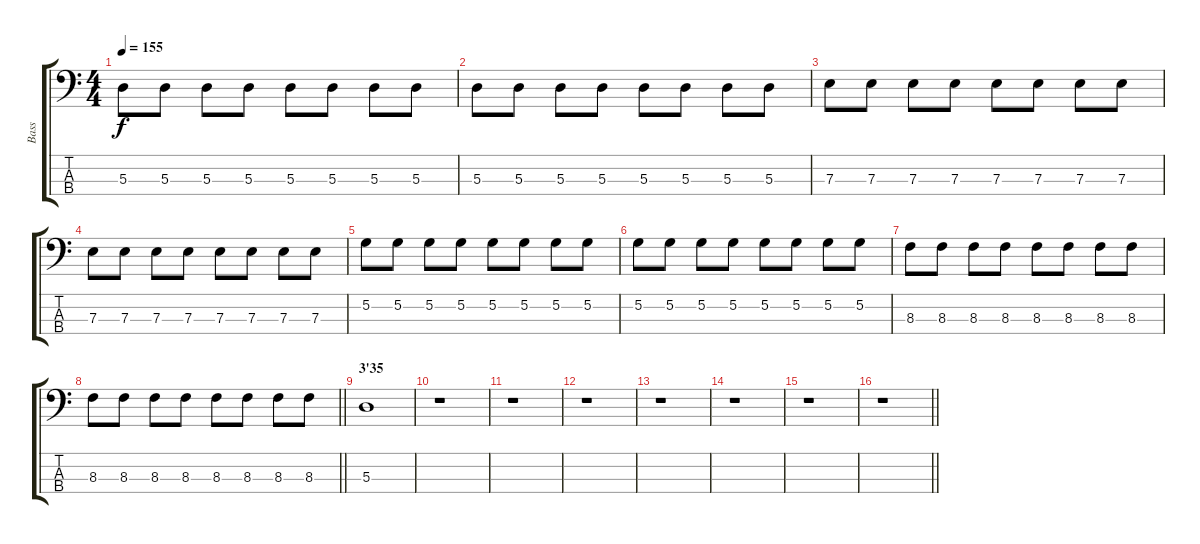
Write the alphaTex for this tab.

\track ("Bass" "Bass") {instrument electricbassfinger}
\staff {score tabs}
\tuning (G2 D2 A1 E1) {hide}
\ts (4 4)
\tempo 155
\clef f4
\ks c
5.3.8{dy f} 5.3.8 5.3.8 5.3.8 5.3.8 5.3.8 5.3.8 5.3.8 |
5.3.8 5.3.8 5.3.8 5.3.8 5.3.8 5.3.8 5.3.8 5.3.8 |
7.3.8 7.3.8 7.3.8 7.3.8 7.3.8 7.3.8 7.3.8 7.3.8 |
7.3.8 7.3.8 7.3.8 7.3.8 7.3.8 7.3.8 7.3.8 7.3.8 |
5.2.8 5.2.8 5.2.8 5.2.8 5.2.8 5.2.8 5.2.8 5.2.8 |
5.2.8 5.2.8 5.2.8 5.2.8 5.2.8 5.2.8 5.2.8 5.2.8 |
8.3.8 8.3.8 8.3.8 8.3.8 8.3.8 8.3.8 8.3.8 8.3.8 |
\barLineRight lightlight
8.3.8 8.3.8 8.3.8 8.3.8 8.3.8 8.3.8 8.3.8 8.3.8 |
\section ("" "3'35")
5.3.1 |
r.1 |
r.1 |
r.1 |
r.1 |
r.1 |
r.1 |
\barLineRight lightlight
r.1
